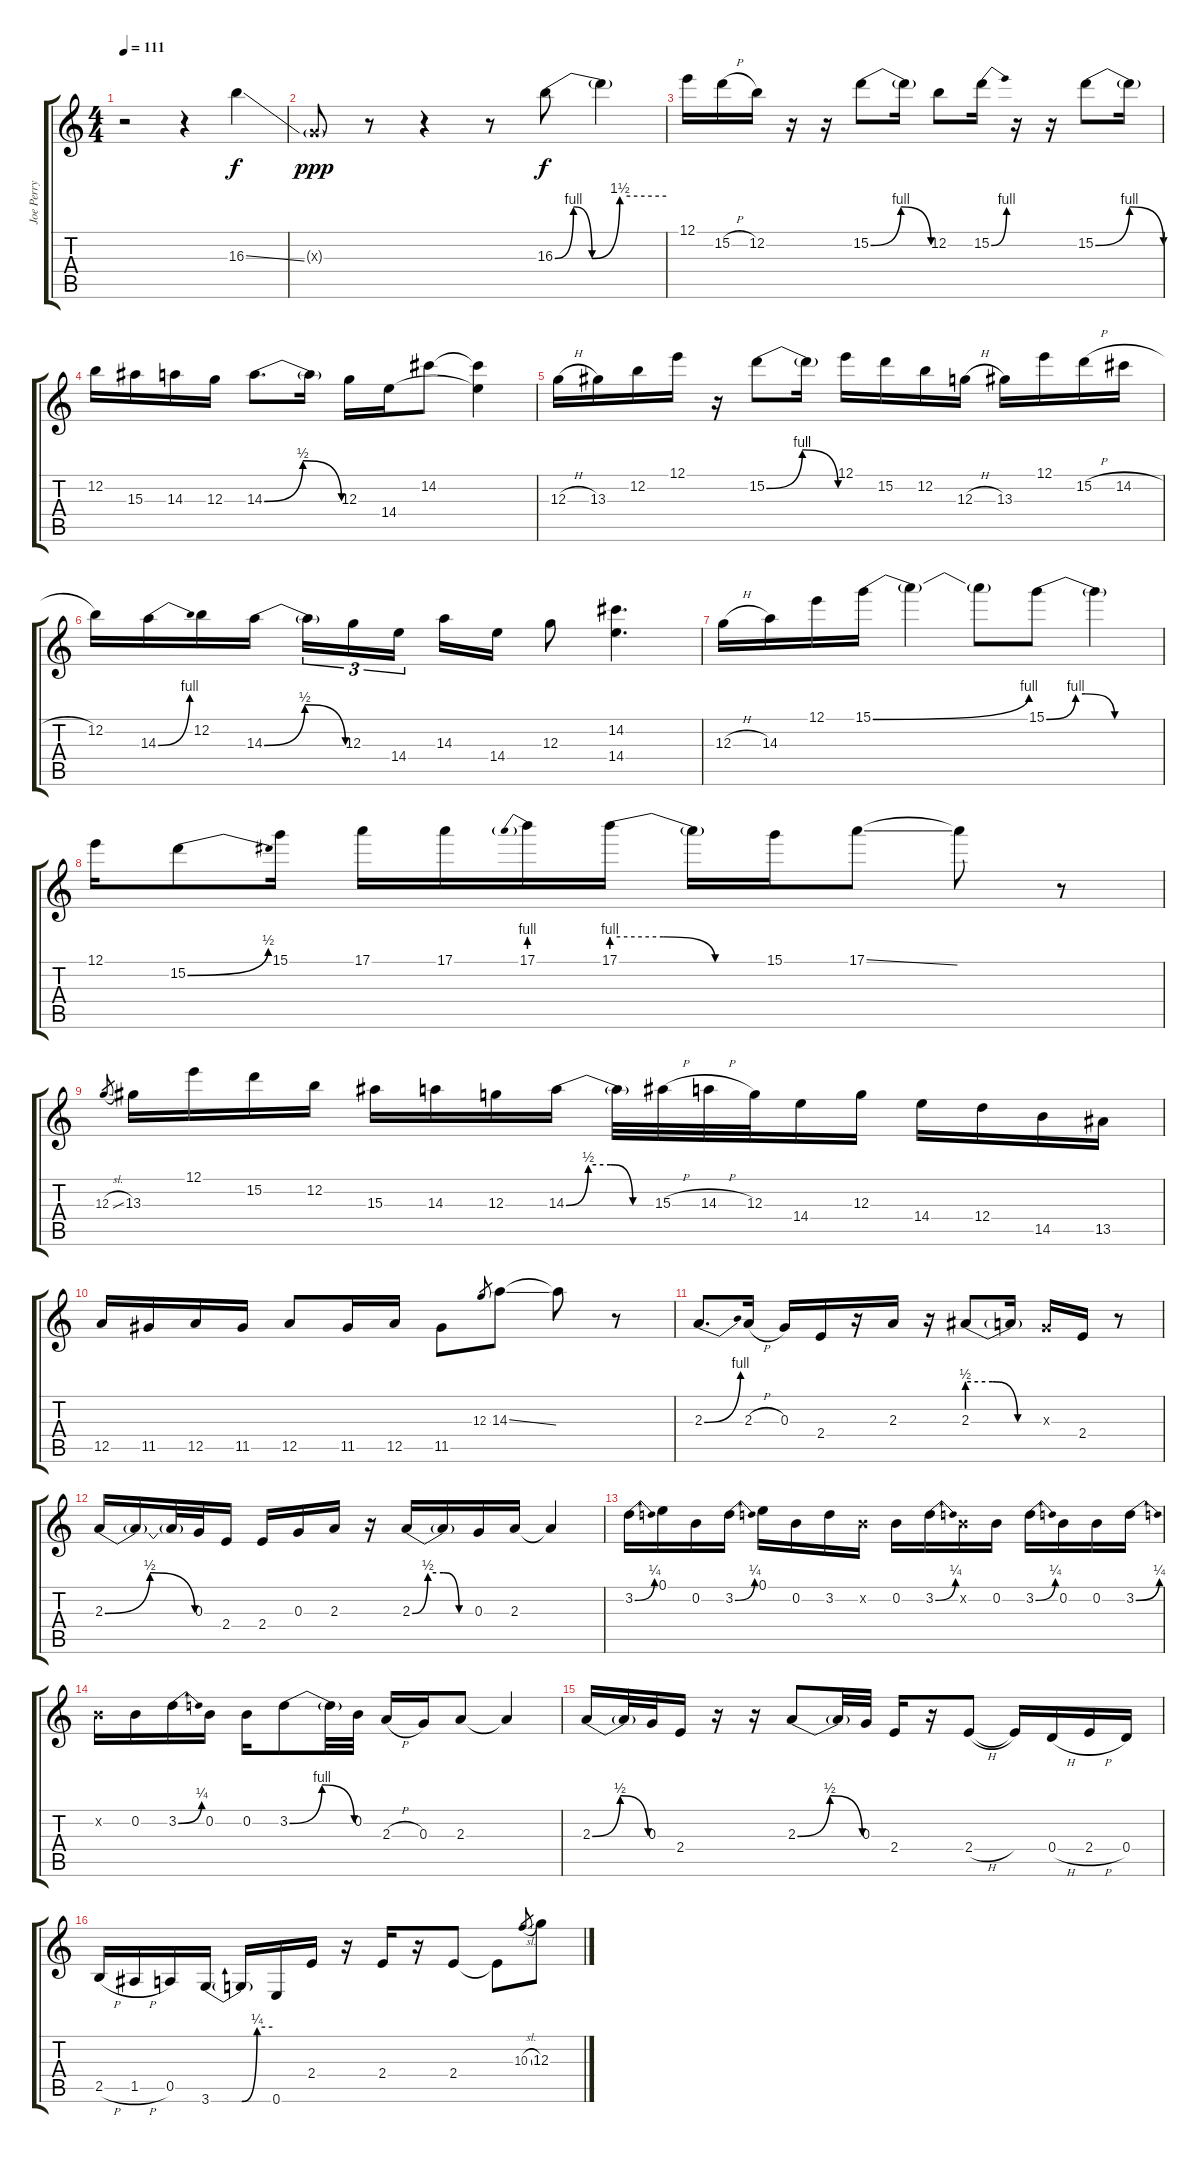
\track ("Joe Perry" "Joe Perry") {instrument distortionguitar}
\staff {score tabs}
\tuning (E4 B3 G3 D3 A2 E2) {hide}
\ts (4 4)
\tempo 111
\clef g2
\ks c
r.2{dy f volume 16} r.4 16.3{ss}.4 |
0.3{g x}.8{dy ppp volume 16} r.8 r.4 r.8 16.3{be (custom 0 0 10 4 20 0 35 6 60 6)}.8{dy f} 16.3{t}.4 |
12.1.16{volume 16} 15.2{h}.16 12.2.16 r.16 r.16 15.2{be (bendrelease 0 0 15 4 45 4 60 0)}.8 15.2{t}.16 12.2.8 15.2{be (bend 0 0 60 4)}.16 r.16 r.16 15.2{be (bendrelease 0 0 15 4 45 4 60 0)}.8 15.2{t}.16 |
12.2.16{volume 16} 15.3.16 14.3.16 12.3.16 14.3{be (bendrelease 0 0 15 2 45 2 60 0)}.8{d} 14.3{t}.16 12.3.16 14.4.16 14.2.8 (14.2{t} 14.4{t}).4 |
12.3{h}.16{volume 16} 13.3.16 12.2.16 12.1.16 r.16 15.2{be (bendrelease 0 0 15 4 45 4 60 0)}.8 15.2{t}.16 12.1.16 15.2.16 12.2.16 12.3{h}.16 13.3.16 12.1.16 15.2{h}.16 14.2{h}.16 |
12.2.16{volume 16} 14.3{be (bend 0 0 60 4)}.16 12.2.16 14.3{be (bendrelease 0 0 15 2 45 2 60 0)}.16 14.3{t}.16{tu (3 2)} 12.3.16{tu (3 2)} 14.4.16{tu (3 2) beam splitsecondary} 14.3.16 14.4.16 12.3.8 (14.2 14.4).4{d} |
12.3{h}.16{volume 16} 14.3.16 12.1.16 15.1{be (bend 0 0 60 4)}.16 15.1{t}.4 15.1{t}.8 15.1{be (custom 0 0 15 4 20 4 35 0 60 0)}.8 15.1{t}.4 |
12.1.16{volume 16} 15.2{be (bend 0 0 60 2)}.8 15.1.16 17.1.16 17.1.16 17.1{be (prebend 0 4 60 4)}.16 17.1{be (custom 0 4 20 4 40 0 60 0)}.16 17.1{t}.16 15.1.16 17.1{ss}.8 17.1{t}.8 r.8 |
12.3{sl}.8{gr} 13.3.16{volume 16} 12.1.16 15.2.16 12.2.16 15.3.16 14.3.16 12.3.16 14.3{be (custom 0 0 15 2 30 2 45 0 60 0)}.16 14.3{t}.32 15.3{h}.32 14.3{h}.32 12.3.32 14.4.16 12.3.16 14.4.16 12.4.16 14.5.16 13.5.16 |
12.5.16{volume 16} 11.5.16 12.5.16 11.5.16 12.5.8 11.5.16 12.5.16 11.5.8 12.3.8{gr} 14.3{ss}.8 14.3{t}.8 r.8 |
2.3{be (bend 0 0 60 4)}.8{d volume 16} 2.3{h}.16 0.3.16 2.4.16 r.16 2.3.16 r.16 2.3{be (custom 0 2 20 2 40 0 60 0)}.8 2.3{t}.16 0.3{x}.16 2.4.16 r.8 |
2.3{be (bendrelease 0 0 15 2 45 2 60 0)}.16{volume 16} 2.3{t}.16 2.3{t}.32 0.3.32 2.4.16 2.4.16 0.3.16 2.3.16 r.16 2.3{be (custom 0 0 15 2 30 2 45 0 60 0)}.16 2.3{t}.16 0.3.16 2.3.16 2.3{t}.4 |
3.2{be (bend 0 0 60 1)}.16{volume 16} 0.1.16 0.2.16 3.2{be (bend 0 0 60 1)}.16 0.1.16 0.2.16 3.2.16 0.2{x}.16 0.2.16 3.2{be (bend 0 0 60 1)}.16 0.2{x}.16 0.2.16 3.2{be (bend 0 0 60 1)}.16 0.2.16 0.2.16 3.2{be (bend 0 0 60 1)}.16 |
0.2{x}.16{volume 16} 0.2.16 3.2{be (bend 0 0 60 1)}.16 0.2.16 0.2.16 3.2{be (bendrelease 0 0 15 4 45 4 60 0)}.8 3.2{t}.32 0.2.32 2.3{h}.16 0.3.16 2.3.8 2.3{t}.4 |
2.3{be (bendrelease 0 0 15 2 45 2 60 0)}.16{volume 16} 2.3{t}.32 0.3.32 2.4.16 r.16 r.16 2.3{be (bendrelease 0 0 15 2 45 2 60 0)}.8 2.3{t}.32 0.3.32 2.4.16 r.16 2.4{h}.8 2.4{t}.16 0.4{h}.16 2.4{h}.16 0.4.16 |
2.5{h}.16{volume 16} 1.5{h}.16 0.5.16 3.6{be (custom 0 0 30 0 45 1 60 1)}.16 3.6{t}.16 0.6.16 2.4.16 r.16 2.4.16 r.16 2.4.8 2.4{t}.8 10.3{sl}.8{gr} 12.3.8
